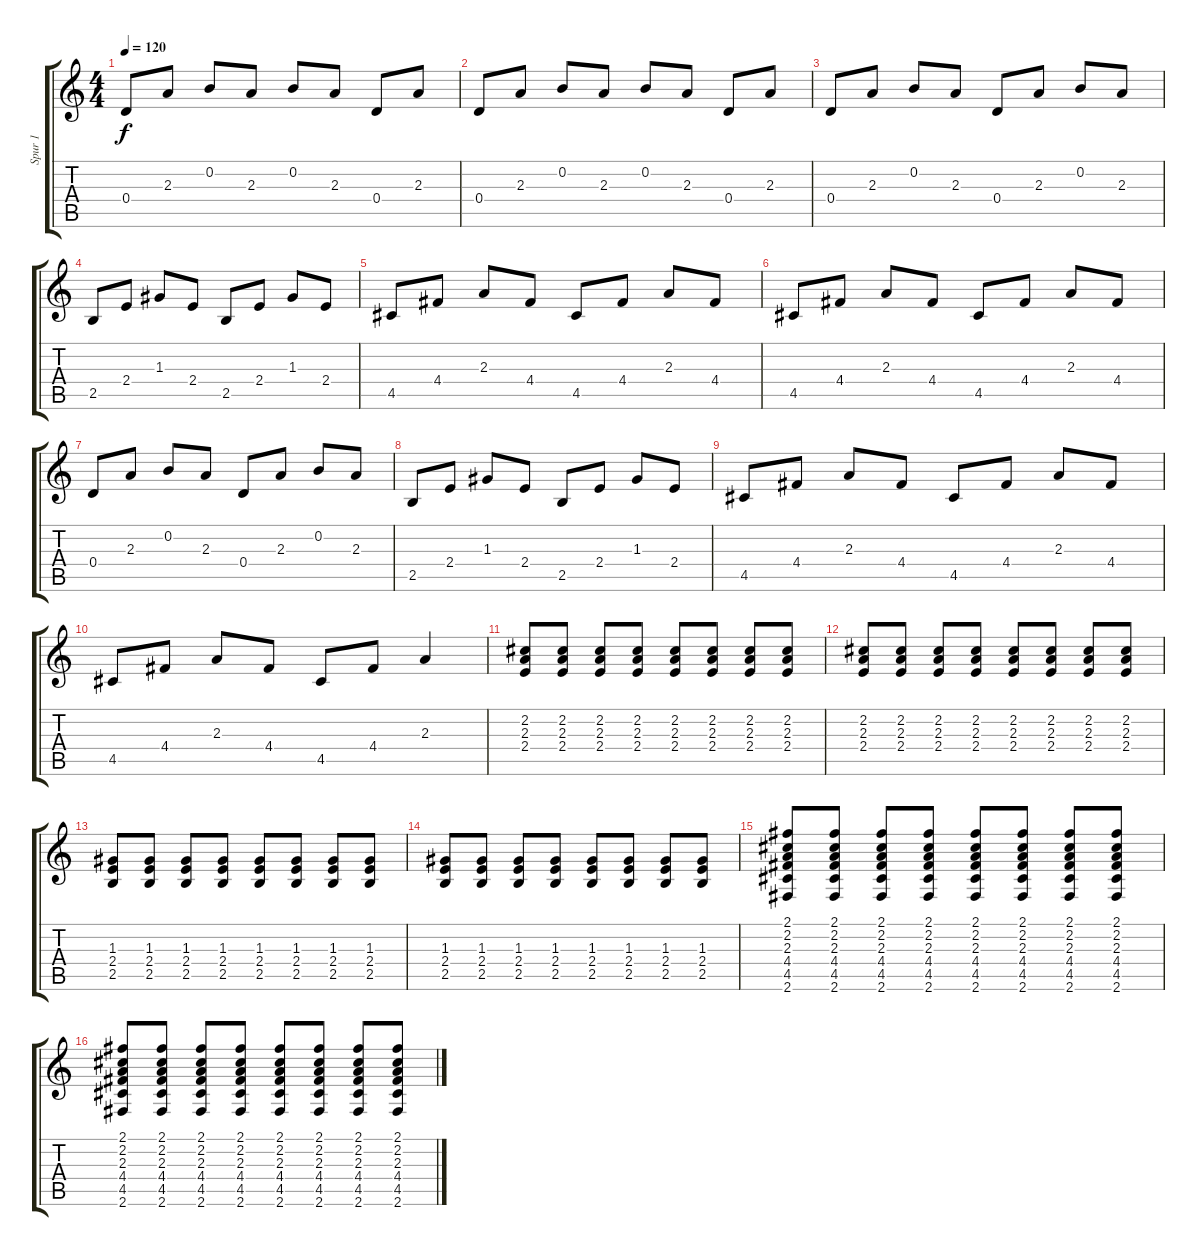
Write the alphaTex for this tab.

\track ("Spur 1" "Spur 1") {instrument acousticguitarsteel}
\staff {score tabs}
\tuning (E4 B3 G3 D3 A2 E2) {hide}
\ts (4 4)
\tempo 120
\clef g2
\ks c
0.4.8{dy f} 2.3.8 0.2.8 2.3.8 0.2.8 2.3.8 0.4.8 2.3.8 |
0.4.8 2.3.8 0.2.8 2.3.8 0.2.8 2.3.8 0.4.8 2.3.8 |
0.4.8 2.3.8 0.2.8 2.3.8 0.4.8 2.3.8 0.2.8 2.3.8 |
2.5.8 2.4.8 1.3.8 2.4.8 2.5.8 2.4.8 1.3.8 2.4.8 |
4.5.8 4.4.8 2.3.8 4.4.8 4.5.8 4.4.8 2.3.8 4.4.8 |
4.5.8 4.4.8 2.3.8 4.4.8 4.5.8 4.4.8 2.3.8 4.4.8 |
0.4.8 2.3.8 0.2.8 2.3.8 0.4.8 2.3.8 0.2.8 2.3.8 |
2.5.8 2.4.8 1.3.8 2.4.8 2.5.8 2.4.8 1.3.8 2.4.8 |
4.5.8 4.4.8 2.3.8 4.4.8 4.5.8 4.4.8 2.3.8 4.4.8 |
4.5.8 4.4.8 2.3.8 4.4.8 4.5.8 4.4.8 2.3.4 |
(2.2 2.3 2.4).8 (2.2 2.3 2.4).8 (2.2 2.3 2.4).8 (2.2 2.3 2.4).8 (2.2 2.3 2.4).8 (2.2 2.3 2.4).8 (2.2 2.3 2.4).8 (2.2 2.3 2.4).8 |
(2.2 2.3 2.4).8 (2.2 2.3 2.4).8 (2.2 2.3 2.4).8 (2.2 2.3 2.4).8 (2.2 2.3 2.4).8 (2.2 2.3 2.4).8 (2.2 2.3 2.4).8 (2.2 2.3 2.4).8 |
(1.3 2.4 2.5).8 (1.3 2.4 2.5).8 (1.3 2.4 2.5).8 (1.3 2.4 2.5).8 (1.3 2.4 2.5).8 (1.3 2.4 2.5).8 (1.3 2.4 2.5).8 (1.3 2.4 2.5).8 |
(1.3 2.4 2.5).8 (1.3 2.4 2.5).8 (1.3 2.4 2.5).8 (1.3 2.4 2.5).8 (1.3 2.4 2.5).8 (1.3 2.4 2.5).8 (1.3 2.4 2.5).8 (1.3 2.4 2.5).8 |
(2.1 2.2 2.3 4.4 4.5 2.6).8 (2.1 2.2 2.3 4.4 4.5 2.6).8 (2.1 2.2 2.3 4.4 4.5 2.6).8 (2.1 2.2 2.3 4.4 4.5 2.6).8 (2.1 2.2 2.3 4.4 4.5 2.6).8 (2.1 2.2 2.3 4.4 4.5 2.6).8 (2.1 2.2 2.3 4.4 4.5 2.6).8 (2.1 2.2 2.3 4.4 4.5 2.6).8 |
(2.1 2.2 2.3 4.4 4.5 2.6).8 (2.1 2.2 2.3 4.4 4.5 2.6).8 (2.1 2.2 2.3 4.4 4.5 2.6).8 (2.1 2.2 2.3 4.4 4.5 2.6).8 (2.1 2.2 2.3 4.4 4.5 2.6).8 (2.1 2.2 2.3 4.4 4.5 2.6).8 (2.1 2.2 2.3 4.4 4.5 2.6).8 (2.1 2.2 2.3 4.4 4.5 2.6).8
